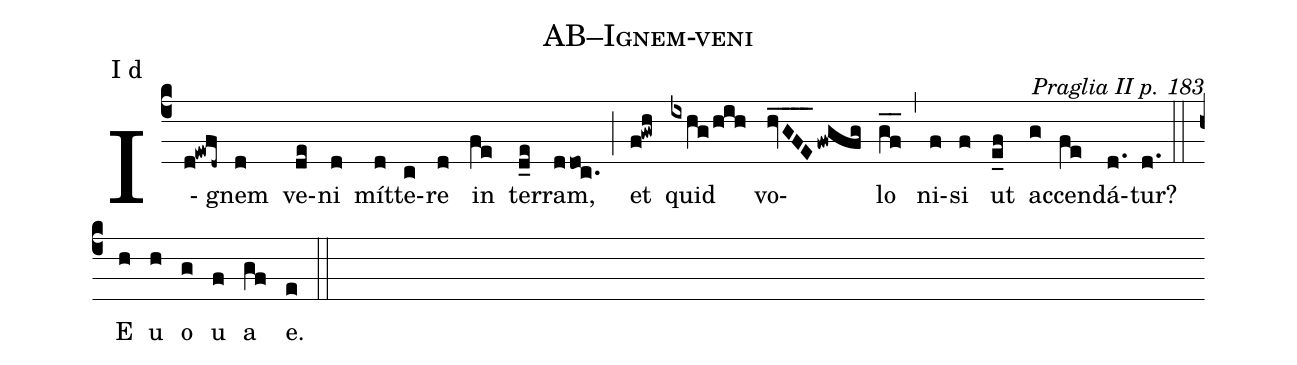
name: AB--Ignem-veni;
commentary: Praglia II p. 183;
annotation: I d;
%%
(c4) I(d!ewfd~)gnem(d) ve(de)ni(d) mít(d)te(c)re(d) in(fe) ter(d_e)ram,(ddoc.) (;) et(f!gwh) quid(ixhg/hih) vo(hv_G_F_E_fwgfg)lo(gf__) (,) ni(f)si(f) ut(e_f) ac(g)cen(fe)dá(d.)tur?(d.) (::)
E(h) u(h) o(g) u(f) a(gf) e.(e) (::)
